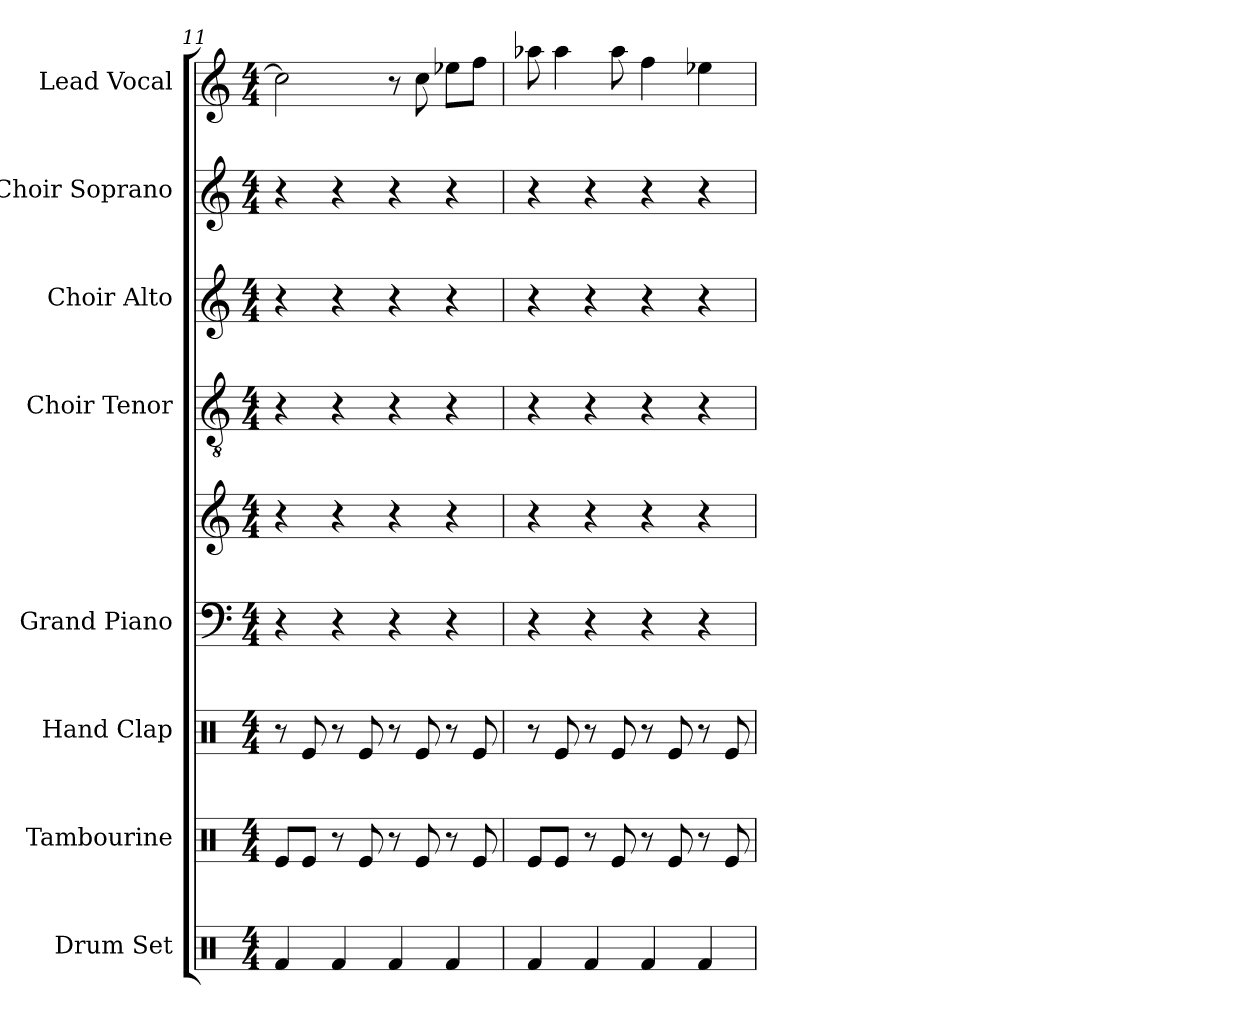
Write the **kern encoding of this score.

**kern	**kern	**kern	**kern	**kern	**kern	**kern	**kern	**kern
*part8	*part7	*part6	*part5	*part5	*part4	*part3	*part2	*part1
*staff9	*staff8	*staff7	*staff6	*staff5	*staff4	*staff3	*staff2	*staff1
*I"Drum Set	*I"Tambourine	*I"Hand Clap	*I"Grand Piano	*	*I"Choir Tenor	*I"Choir Alto	*I"Choir Soprano	*I"Lead Vocal
*I'Drs.	*I'Tamb.	*I'Clp.	*I'Pno.	*	*I'Ten.	*I'Alto	*I'Sop.	*I'Lead
*clefX	*clefX	*clefX	*clefF4	*clefG2	*clefGv2	*clefG2	*clefG2	*clefG2
*k[]	*k[]	*k[]	*k[]	*k[]	*k[]	*k[]	*k[]	*k[]
*M4/4	*M4/4	*M4/4	*M4/4	*M4/4	*M4/4	*M4/4	*M4/4	*M4/4
=11	=11	=11	=11	=11	=11	=11	=11	=11
4Rf	8ReL	8r	4r	4r	4r	4r	4r	2cc]
.	8ReJ	8Re	.	.	.	.	.	.
4Rf	8r	8r	4r	4r	4r	4r	4r	.
.	8Re	8Re	.	.	.	.	.	.
4Rf	8r	8r	4r	4r	4r	4r	4r	8r
.	8Re	8Re	.	.	.	.	.	8cc
4Rf	8r	8r	4r	4r	4r	4r	4r	8ee-XL
.	8Re	8Re	.	.	.	.	.	8ffJ
=12	=12	=12	=12	=12	=12	=12	=12	=12
4Rf	8ReL	8r	4r	4r	4r	4r	4r	8aa-X
.	8ReJ	8Re	.	.	.	.	.	4aa-
4Rf	8r	8r	4r	4r	4r	4r	4r	.
.	8Re	8Re	.	.	.	.	.	8aa-
4Rf	8r	8r	4r	4r	4r	4r	4r	4ff
.	8Re	8Re	.	.	.	.	.	.
4Rf	8r	8r	4r	4r	4r	4r	4r	4ee-X
.	8Re	8Re	.	.	.	.	.	.
=	=	=	=	=	=	=	=	=
*-	*-	*-	*-	*-	*-	*-	*-	*-
